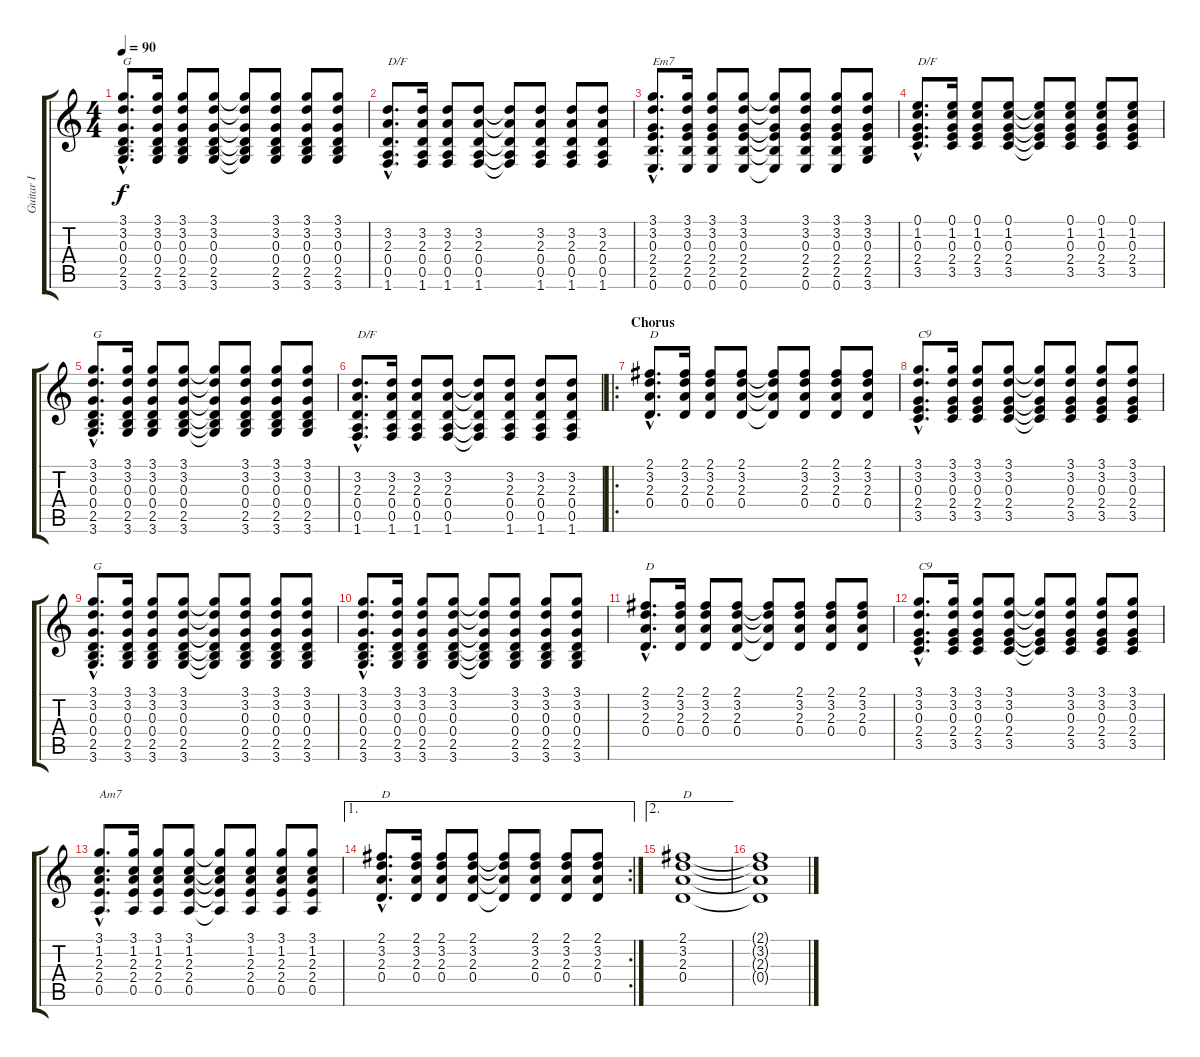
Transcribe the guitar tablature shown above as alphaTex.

\track ("Guitar I" "Guitar I") {instrument acousticguitarsteel}
\staff {score tabs}
\tuning (E4 B3 G3 D3 A2 E2) {hide}
\ts (4 4)
\tempo 90
\clef g2
\ks c
(3.1{hac} 3.2{hac} 0.3{hac} 0.4{hac} 2.5{hac} 3.6{hac}).8{d txt "G" dy f} (3.1 3.2 0.3 0.4 2.5 3.6).16 (3.1 3.2 0.3 0.4 2.5 3.6).8 (3.1 3.2 0.3 0.4 2.5 3.6).8 (3.1{t} 3.2{t} 0.3{t} 0.4{t} 2.5{t} 3.6{t}).8 (3.1 3.2 0.3 0.4 2.5 3.6).8 (3.1 3.2 0.3 0.4 2.5 3.6).8 (3.1 3.2 0.3 0.4 2.5 3.6).8 |
(3.2{hac} 2.3{hac} 0.4{hac} 0.5{hac} 1.6{hac}).8{d txt "D/F"} (3.2 2.3 0.4 0.5 1.6).16 (3.2 2.3 0.4 0.5 1.6).8 (3.2 2.3 0.4 0.5 1.6).8 (3.2{t} 2.3{t} 0.4{t} 0.5{t} 1.6{t}).8 (3.2 2.3 0.4 0.5 1.6).8 (3.2 2.3 0.4 0.5 1.6).8 (3.2 2.3 0.4 0.5 1.6).8 |
(3.1{hac} 3.2{hac} 0.3{hac} 2.4{hac} 2.5{hac} 0.6{hac}).8{d txt "Em7"} (3.1 3.2 0.3 2.4 2.5 0.6).16 (3.1 3.2 0.3 2.4 2.5 0.6).8 (3.1 3.2 0.3 2.4 2.5 0.6).8 (3.1{t} 3.2{t} 0.3{t} 2.4{t} 2.5{t} 0.6{t}).8 (3.1 3.2 0.3 2.4 2.5 0.6).8 (3.1 3.2 0.3 2.4 2.5 0.6).8 (3.1 3.2 0.3 2.4 2.5 3.6).8 |
(0.1{hac} 1.2{hac} 0.3{hac} 2.4{hac} 3.5{hac}).8{d txt "D/F"} (0.1 1.2 0.3 2.4 3.5).16 (0.1 1.2 0.3 2.4 3.5).8 (0.1 1.2 0.3 2.4 3.5).8 (0.1{t} 1.2{t} 0.3{t} 2.4{t} 3.5{t}).8 (0.1 1.2 0.3 2.4 3.5).8 (0.1 1.2 0.3 2.4 3.5).8 (0.1 1.2 0.3 2.4 3.5).8 |
(3.1{hac} 3.2{hac} 0.3{hac} 0.4{hac} 2.5{hac} 3.6{hac}).8{d txt "G"} (3.1 3.2 0.3 0.4 2.5 3.6).16 (3.1 3.2 0.3 0.4 2.5 3.6).8 (3.1 3.2 0.3 0.4 2.5 3.6).8 (3.1{t} 3.2{t} 0.3{t} 0.4{t} 2.5{t} 3.6{t}).8 (3.1 3.2 0.3 0.4 2.5 3.6).8 (3.1 3.2 0.3 0.4 2.5 3.6).8 (3.1 3.2 0.3 0.4 2.5 3.6).8 |
(3.2{hac} 2.3{hac} 0.4{hac} 0.5{hac} 1.6{hac}).8{d txt "D/F"} (3.2 2.3 0.4 0.5 1.6).16 (3.2 2.3 0.4 0.5 1.6).8 (3.2 2.3 0.4 0.5 1.6).8 (3.2{t} 2.3{t} 0.4{t} 0.5{t} 1.6{t}).8 (3.2 2.3 0.4 0.5 1.6).8 (3.2 2.3 0.4 0.5 1.6).8 (3.2 2.3 0.4 0.5 1.6).8 |
\ro
\section ("" "Chorus")
(2.1{hac} 3.2{hac} 2.3{hac} 0.4{hac}).8{d txt "D"} (2.1 3.2 2.3 0.4).16 (2.1 3.2 2.3 0.4).8 (2.1 3.2 2.3 0.4).8 (2.1{t} 3.2{t} 2.3{t} 0.4{t}).8 (2.1 3.2 2.3 0.4).8 (2.1 3.2 2.3 0.4).8 (2.1 3.2 2.3 0.4).8 |
(3.1{hac} 3.2{hac} 0.3{hac} 2.4{hac} 3.5{hac}).8{d txt "C9"} (3.1 3.2 0.3 2.4 3.5).16 (3.1 3.2 0.3 2.4 3.5).8 (3.1 3.2 0.3 2.4 3.5).8 (3.1{t} 3.2{t} 0.3{t} 2.4{t} 3.5{t}).8 (3.1 3.2 0.3 2.4 3.5).8 (3.1 3.2 0.3 2.4 3.5).8 (3.1 3.2 0.3 2.4 3.5).8 |
(3.1{hac} 3.2{hac} 0.3{hac} 0.4{hac} 2.5{hac} 3.6{hac}).8{d txt "G"} (3.1 3.2 0.3 0.4 2.5 3.6).16 (3.1 3.2 0.3 0.4 2.5 3.6).8 (3.1 3.2 0.3 0.4 2.5 3.6).8 (3.1{t} 3.2{t} 0.3{t} 0.4{t} 2.5{t} 3.6{t}).8 (3.1 3.2 0.3 0.4 2.5 3.6).8 (3.1 3.2 0.3 0.4 2.5 3.6).8 (3.1 3.2 0.3 0.4 2.5 3.6).8 |
(3.1{hac} 3.2{hac} 0.3{hac} 0.4{hac} 2.5{hac} 3.6{hac}).8{d} (3.1 3.2 0.3 0.4 2.5 3.6).16 (3.1 3.2 0.3 0.4 2.5 3.6).8 (3.1 3.2 0.3 0.4 2.5 3.6).8 (3.1{t} 3.2{t} 0.3{t} 0.4{t} 2.5{t} 3.6{t}).8 (3.1 3.2 0.3 0.4 2.5 3.6).8 (3.1 3.2 0.3 0.4 2.5 3.6).8 (3.1 3.2 0.3 0.4 2.5 3.6).8 |
(2.1{hac} 3.2{hac} 2.3{hac} 0.4{hac}).8{d txt "D"} (2.1 3.2 2.3 0.4).16 (2.1 3.2 2.3 0.4).8 (2.1 3.2 2.3 0.4).8 (2.1{t} 3.2{t} 2.3{t} 0.4{t}).8 (2.1 3.2 2.3 0.4).8 (2.1 3.2 2.3 0.4).8 (2.1 3.2 2.3 0.4).8 |
(3.1{hac} 3.2{hac} 0.3{hac} 2.4{hac} 3.5{hac}).8{d txt "C9"} (3.1 3.2 0.3 2.4 3.5).16 (3.1 3.2 0.3 2.4 3.5).8 (3.1 3.2 0.3 2.4 3.5).8 (3.1{t} 3.2{t} 0.3{t} 2.4{t} 3.5{t}).8 (3.1 3.2 0.3 2.4 3.5).8 (3.1 3.2 0.3 2.4 3.5).8 (3.1 3.2 0.3 2.4 3.5).8 |
(3.1{hac} 1.2{hac} 2.3{hac} 2.4{hac} 0.5{hac}).8{d txt "Am7"} (3.1 1.2 2.3 2.4 0.5).16 (3.1 1.2 2.3 2.4 0.5).8 (3.1 1.2 2.3 2.4 0.5).8 (3.1{t} 1.2{t} 2.3{t} 2.4{t} 0.5{t}).8 (3.1 1.2 2.3 2.4 0.5).8 (3.1 1.2 2.3 2.4 0.5).8 (3.1 1.2 2.3 2.4 0.5).8 |
\ae 1
\rc 2
(2.1{hac} 3.2{hac} 2.3{hac} 0.4{hac}).8{d txt "D"} (2.1 3.2 2.3 0.4).16 (2.1 3.2 2.3 0.4).8 (2.1 3.2 2.3 0.4).8 (2.1{t} 3.2{t} 2.3{t} 0.4{t}).8 (2.1 3.2 2.3 0.4).8 (2.1 3.2 2.3 0.4).8 (2.1 3.2 2.3 0.4).8 |
\ae 2
(2.1 3.2 2.3 0.4).1{txt "D"} |
(2.1{t} 3.2{t} 2.3{t} 0.4{t}).1
